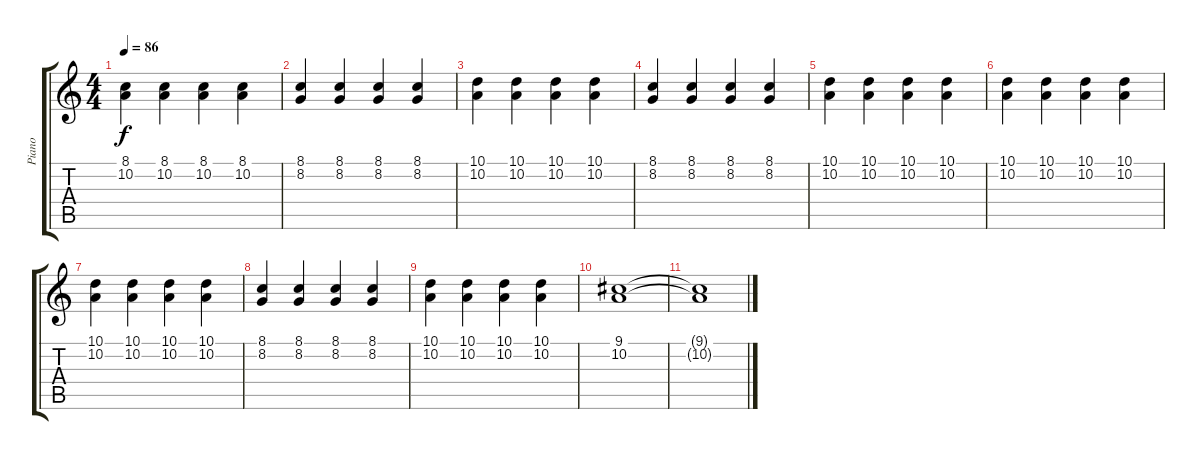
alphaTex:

\track ("Piano" "Piano") {instrument acousticgrandpiano}
\staff {score tabs}
\tuning (E4 B3 G3 D3 A2 E2) {hide}
\ts (4 4)
\tempo 86
\clef g2
\ks c
(8.1 10.2).4{dy f} (8.1 10.2).4 (8.1 10.2).4 (8.1 10.2).4 |
(8.1 8.2).4 (8.1 8.2).4 (8.1 8.2).4 (8.1 8.2).4 |
(10.1 10.2).4 (10.1 10.2).4 (10.1 10.2).4 (10.1 10.2).4 |
(8.1 8.2).4 (8.1 8.2).4 (8.1 8.2).4 (8.1 8.2).4 |
(10.1 10.2).4 (10.1 10.2).4 (10.1 10.2).4 (10.1 10.2).4 |
(10.1 10.2).4 (10.1 10.2).4 (10.1 10.2).4 (10.1 10.2).4 |
(10.1 10.2).4 (10.1 10.2).4 (10.1 10.2).4 (10.1 10.2).4 |
(8.1 8.2).4 (8.1 8.2).4 (8.1 8.2).4 (8.1 8.2).4 |
(10.1 10.2).4 (10.1 10.2).4 (10.1 10.2).4 (10.1 10.2).4 |
(9.1 10.2).1 |
(9.1{t} 10.2{t}).1
